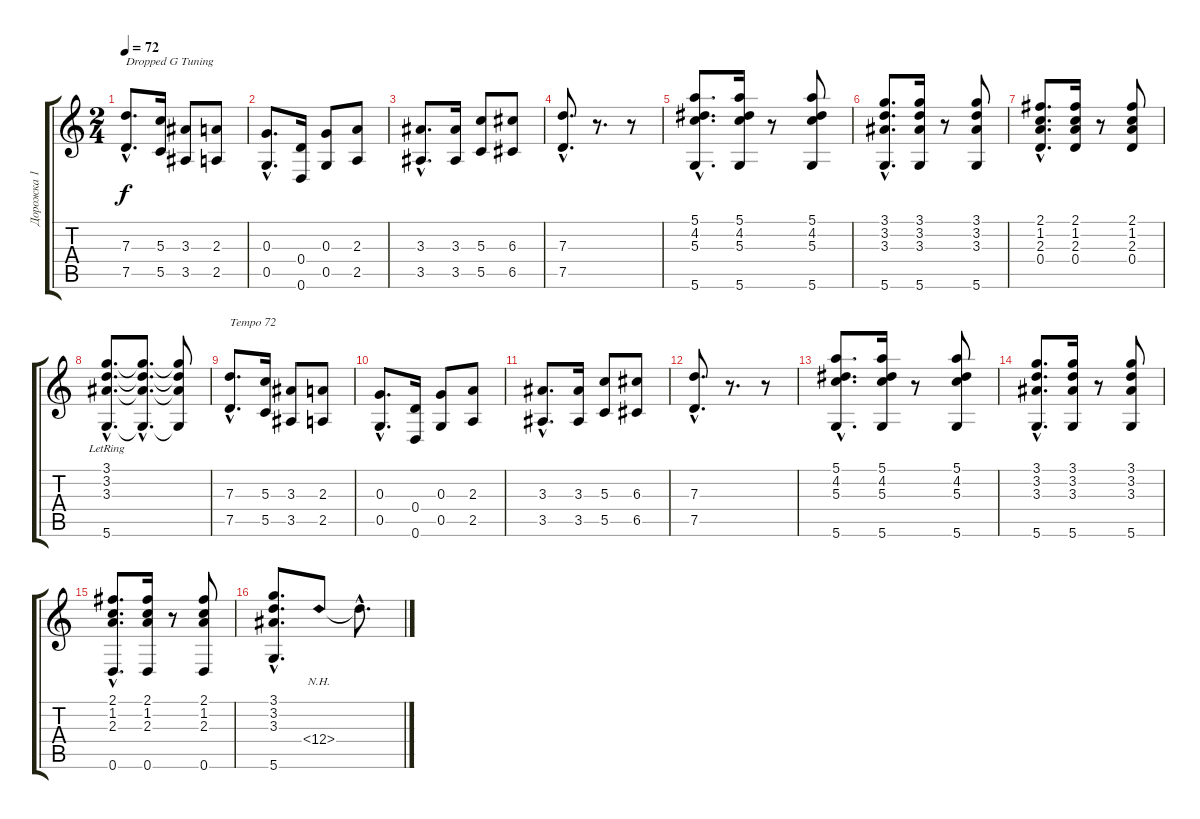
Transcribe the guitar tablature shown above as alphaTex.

\track ("Дорожка 1" "Дорожка 1") {instrument acousticguitarsteel}
\staff {score tabs}
\tuning (E4 B3 G3 D3 G2 D2) {hide}
\ts (2 4)
\tempo 72
\clef g2
\ks c
(7.3{hac} 7.5{hac}).8{d txt "Dropped G Tuning" dy f instrument acousticguitarsteel} (5.3 5.5).16 (3.3 3.5).8 (2.3 2.5).8 |
(0.3{hac} 0.5{hac}).8{d} (0.4 0.6).16 (0.3 0.5).8 (2.3 2.5).8 |
(3.3{hac} 3.5{hac}).8{d} (3.3 3.5).16 (5.3 5.5).8 (6.3 6.5).8 |
(7.3{hac} 7.5{hac}).8{d} r.8{d} r.8 |
(5.1{hac} 4.2{hac} 5.3{hac} 5.6{hac}).8{d} (5.1 4.2 5.3 5.6).16 r.8 (5.1 4.2 5.3 5.6).8 |
(3.1{hac} 3.2{hac} 3.3{hac} 5.6{hac}).8{d} (3.1 3.2 3.3 5.6).16 r.8 (3.1 3.2 3.3 5.6).8 |
(2.1{hac} 1.2{hac} 2.3{hac} 0.4{hac}).8{d} (2.1 1.2 2.3 0.4).16 r.8 (2.1 1.2 2.3 0.4).8 |
(3.1{hac} 3.2{hac} 3.3{hac lr} 5.6{hac}).8{d} (3.1{hac t} 3.2{hac t} 3.3{hac t} 5.6{hac t}).8{d} (3.1{t} 3.2{t} 3.3{t} 5.6{t}).8 |
(7.3{hac} 7.5{hac}).8{d txt "Tempo 72"} (5.3 5.5).16 (3.3 3.5).8 (2.3 2.5).8 |
(0.3{hac} 0.5{hac}).8{d} (0.4 0.6).16 (0.3 0.5).8 (2.3 2.5).8 |
(3.3{hac} 3.5{hac}).8{d} (3.3 3.5).16 (5.3 5.5).8 (6.3 6.5).8 |
(7.3{hac} 7.5{hac}).8{d} r.8{d} r.8 |
(5.1{hac} 4.2{hac} 5.3{hac} 5.6{hac}).8{d} (5.1 4.2 5.3 5.6).16 r.8 (5.1 4.2 5.3 5.6).8 |
(3.1{hac} 3.2{hac} 3.3{hac} 5.6{hac}).8{d} (3.1 3.2 3.3 5.6).16 r.8 (3.1 3.2 3.3 5.6).8 |
(2.1{hac} 1.2{hac} 2.3{hac} 0.6{hac}).8{d} (2.1 1.2 2.3 0.6).16 r.8 (2.1 1.2 2.3 0.6).8 |
(3.1{hac} 3.2{hac} 3.3{hac} 5.6{hac}).8{d} 12.4{nh}.8 12.4{hac t}.8{d}
